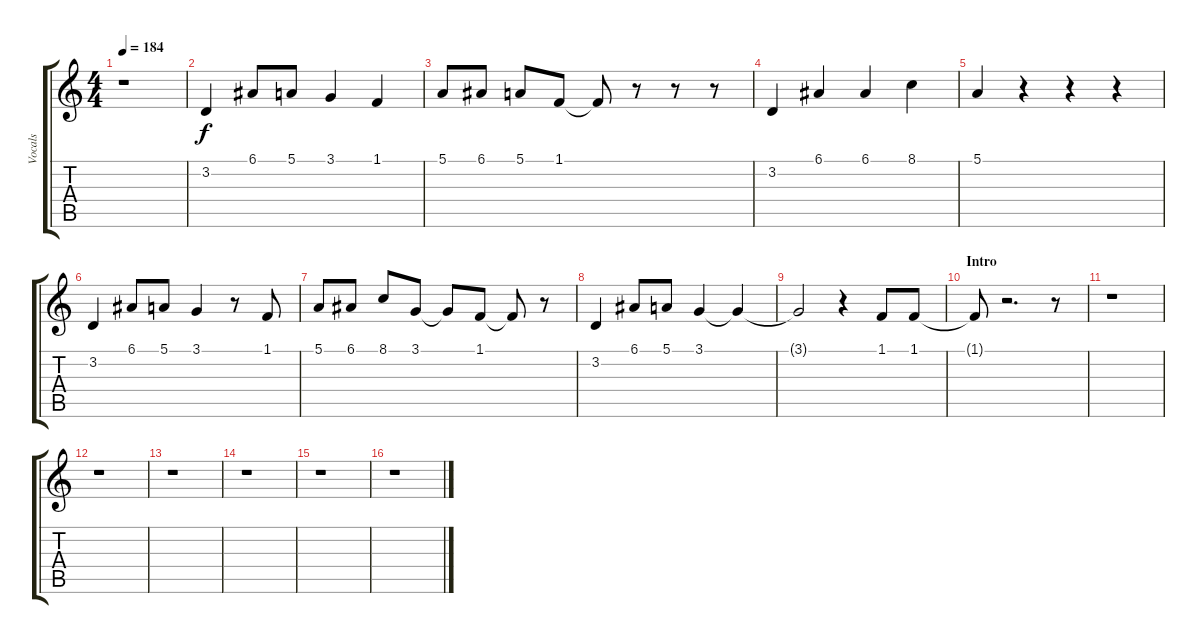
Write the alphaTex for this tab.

\track ("Vocals" "Vocals") {instrument acousticgrandpiano}
\staff {score tabs}
\tuning (E4 B3 G3 D3 A2 E2) {hide}
\ts (4 4)
\tempo 184
\clef g2
\ks c
r.1{dy f} |
3.2.4 6.1.8 5.1.8 3.1.4 1.1.4 |
5.1.8 6.1.8 5.1.8 1.1.8 1.1{t}.8 r.8 r.8 r.8 |
3.2.4 6.1.4 6.1.4 8.1.4 |
5.1.4 r.4 r.4 r.4 |
3.2.4 6.1.8 5.1.8 3.1.4 r.8 1.1.8 |
5.1.8 6.1.8 8.1.8 3.1.8 3.1{t}.8 1.1.8 1.1{t}.8 r.8 |
3.2.4 6.1.8 5.1.8 3.1.4 3.1{t}.4 |
3.1{t}.2 r.4 1.1.8 1.1.8 |
\section ("" "Intro")
1.1{t}.8 r.2{d} r.8 |
r.1 |
r.1 |
r.1 |
r.1 |
r.1 |
r.1
